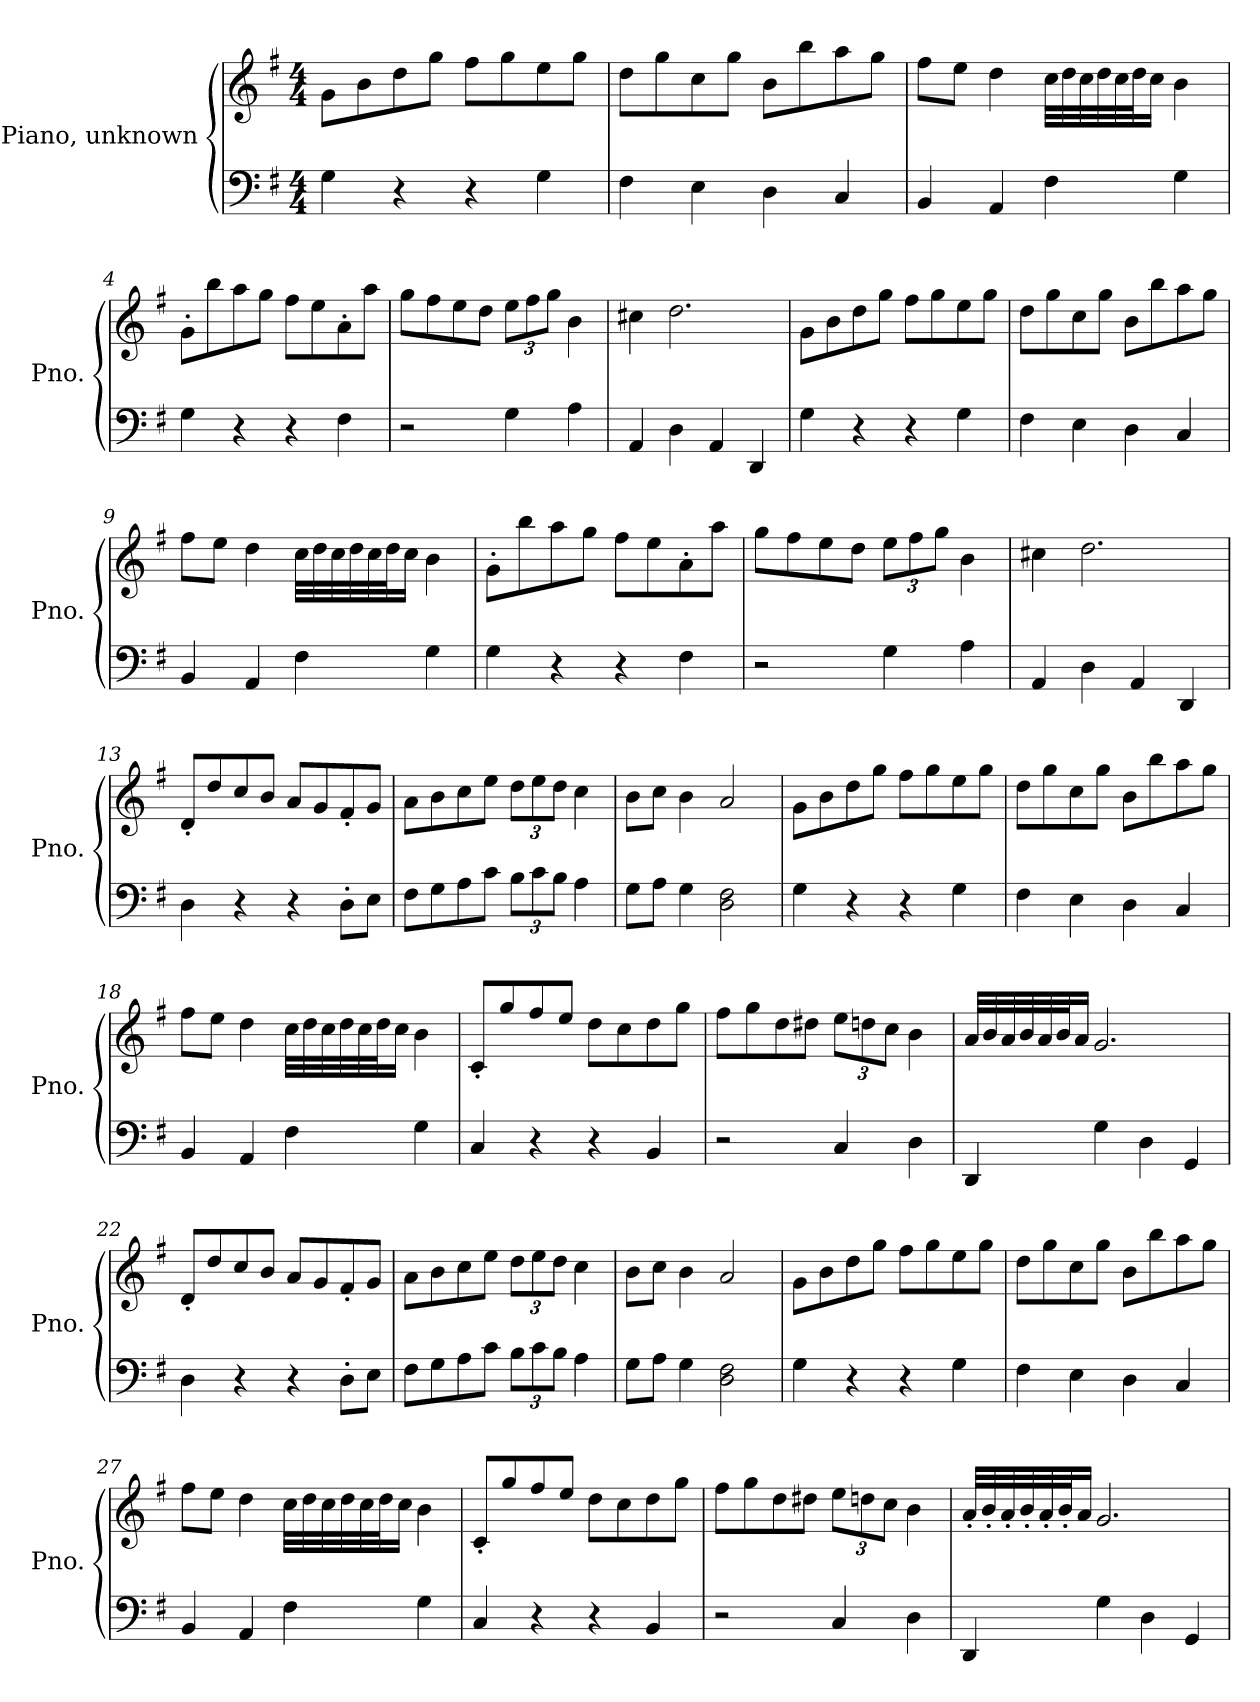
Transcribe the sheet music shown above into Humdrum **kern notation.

**kern	**kern
*part1	*part1
*staff2	*staff1
*I"Piano, unknown	*
*I'Pno.	*
*clefF4	*clefG2
*k[f#]	*k[f#]
*M4/4	*M4/4
*MM120	*MM120
=1	=1
4G\	8g\L
.	8b\
4r	8dd\
.	8gg\J
4r	8ff#\L
.	8gg\
4G\	8ee\
.	8gg\J
=2	=2
4F#\	8dd\L
.	8gg\
4E\	8cc\
.	8gg\J
4D\	8b\L
.	8bb\
4C/	8aa\
.	8gg\J
=3	=3
4BB/	8ff#\L
.	8ee\J
4AA/	4dd\
4F#\	32cc\LLL
.	32dd\
.	32cc\
.	32dd\
.	32cc\
.	32dd\J
.	16cc\JJ
4G\	4b\
=4	=4
4G\	8g'\L
.	8bb\
4r	8aa\
.	8gg\J
4r	8ff#\L
.	8ee\
4F#\	8a'\
.	8aa\J
!!LO:LB:g=z
=5	=5
2r	8gg\L
.	8ff#\
.	8ee\
.	8dd\J
*	*Xbrackettup
4G\	12ee\L
.	12ff#\
.	12gg\J
4A\	4b\
=6	=6
4AA/	4cc#X\
4D\	2.dd\
4AA/	.
4DD/	.
=7	=7
4G\	8g\L
.	8b\
4r	8dd\
.	8gg\J
4r	8ff#\L
.	8gg\
4G\	8ee\
.	8gg\J
=8	=8
4F#\	8dd\L
.	8gg\
4E\	8cc\
.	8gg\J
4D\	8b\L
.	8bb\
4C/	8aa\
.	8gg\J
=9	=9
4BB/	8ff#\L
.	8ee\J
4AA/	4dd\
4F#\	32cc\LLL
.	32dd\
.	32cc\
.	32dd\
.	32cc\
.	32dd\J
.	16cc\JJ
4G\	4b\
!!LO:LB:g=z
=10	=10
4G\	8g'\L
.	8bb\
4r	8aa\
.	8gg\J
4r	8ff#\L
.	8ee\
4F#\	8a'\
.	8aa\J
=11	=11
2r	8gg\L
.	8ff#\
.	8ee\
.	8dd\J
4G\	12ee\L
.	12ff#\
.	12gg\J
4A\	4b\
=12	=12
4AA/	4cc#X\
4D\	2.dd\
4AA/	.
4DD/	.
=13	=13
4D\	8d'/L
.	8dd/
4r	8cc/
.	8b/J
4r	8a/L
.	8g/
8D'\L	8f#'/
8E\J	8g/J
=14	=14
8F#\L	8a\L
8G\	8b\
8A\	8cc\
8c\J	8ee\J
*Xbrackettup	*
12B\L	12dd\L
12c\	12ee\
12B\J	12dd\J
4A\	4cc\
=15	=15
8G\L	8b\L
8A\J	8cc\J
4G\	4b\
2D\ 2F#\	2a/
!!LO:LB:g=z
=16	=16
4G\	8g\L
.	8b\
4r	8dd\
.	8gg\J
4r	8ff#\L
.	8gg\
4G\	8ee\
.	8gg\J
=17	=17
4F#\	8dd\L
.	8gg\
4E\	8cc\
.	8gg\J
4D\	8b\L
.	8bb\
4C/	8aa\
.	8gg\J
=18	=18
4BB/	8ff#\L
.	8ee\J
4AA/	4dd\
4F#\	32cc\LLL
.	32dd\
.	32cc\
.	32dd\
.	32cc\
.	32dd\J
.	16cc\JJ
4G\	4b\
=19	=19
4C/	8c'/L
.	8gg/
4r	8ff#/
.	8ee/J
4r	8dd\L
.	8cc\
4BB/	8dd\
.	8gg\J
!!LO:LB:g=z
=20	=20
2r	8ff#\L
.	8gg\
.	8dd\
.	8dd#X\J
4C/	12ee\L
.	12ddn\
.	12cc\J
4D\	4b\
=21	=21
4DD/	32a/LLL
.	32b/
.	32a/
.	32b/
.	32a/
.	32b/J
.	16a/JJ
4G\	2.g/
4D\	.
4GG/	.
=22	=22
4D\	8d'/L
.	8dd/
4r	8cc/
.	8b/J
4r	8a/L
.	8g/
8D'\L	8f#'/
8E\J	8g/J
=23	=23
8F#\L	8a\L
8G\	8b\
8A\	8cc\
8c\J	8ee\J
12B\L	12dd\L
12c\	12ee\
12B\J	12dd\J
4A\	4cc\
=24	=24
8G\L	8b\L
8A\J	8cc\J
4G\	4b\
2D\ 2F#\	2a/
!!LO:LB:g=z
=25	=25
4G\	8g\L
.	8b\
4r	8dd\
.	8gg\J
4r	8ff#\L
.	8gg\
4G\	8ee\
.	8gg\J
=26	=26
4F#\	8dd\L
.	8gg\
4E\	8cc\
.	8gg\J
4D\	8b\L
.	8bb\
4C/	8aa\
.	8gg\J
=27	=27
4BB/	8ff#\L
.	8ee\J
4AA/	4dd\
4F#\	32cc\LLL
.	32dd\
.	32cc\
.	32dd\
.	32cc\
.	32dd\J
.	16cc\JJ
4G\	4b\
=28	=28
4C/	8c'/L
.	8gg/
4r	8ff#/
.	8ee/J
4r	8dd\L
.	8cc\
4BB/	8dd\
.	8gg\J
!!LO:PB:g=z
=29	=29
2r	8ff#\L
.	8gg\
.	8dd\
.	8dd#X\J
4C/	12ee\L
.	12ddn\
.	12cc\J
4D\	4b\
=30	=30
4DD/	32a'/LLL
.	32b'/
.	32a'/
.	32b'/
.	32a'/
.	32b'/J
.	16a/JJ
4G\	2.g/
4D\	.
4GG/	.
=	=
*-	*-
